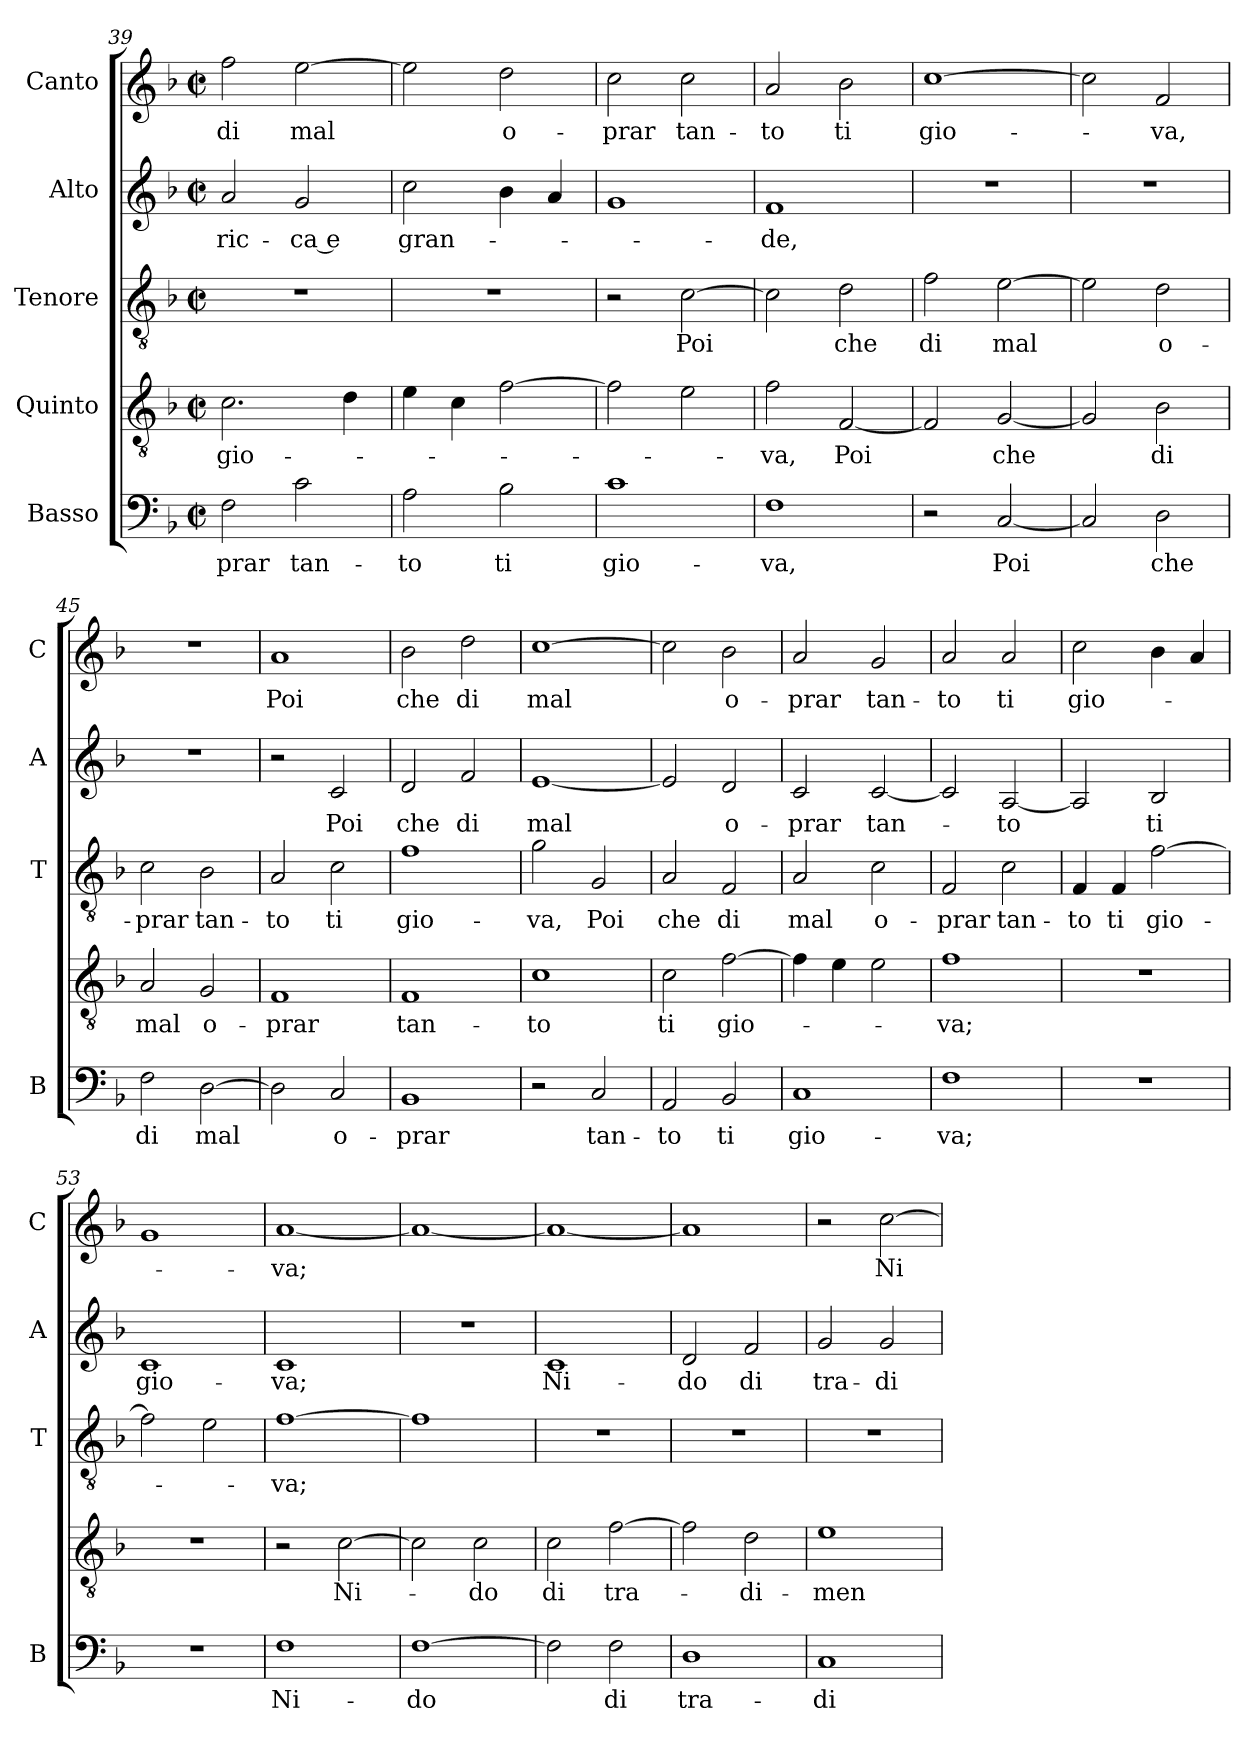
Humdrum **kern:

**kern	**text	**kern	**text	**kern	**text	**kern	**text	**kern	**text
*part5	*part5	*part4	*part4	*part3	*part3	*part2	*part2	*part1	*part1
*staff5	*staff5	*staff4	*staff4	*staff3	*staff3	*staff2	*staff2	*staff1	*staff1
*I"Basso	*	*I"Quinto	*	*I"Tenore	*	*I"Alto	*	*I"Canto	*
*I'B	*	*	*	*I'T	*	*I'A	*	*I'C	*
!!LO:PB:g=z
*clefF4	*	*clefGv2	*	*clefGv2	*	*clefG2	*	*clefG2	*
*k[b-]	*	*k[b-]	*	*k[b-]	*	*k[b-]	*	*k[b-]	*
*M2/2	*	*M2/2	*	*M2/2	*	*M2/2	*	*M2/2	*
*met(c|)	*	*met(c|)	*	*met(c|)	*	*met(c|)	*	*met(c|)	*
=39	=39	=39	=39	=39	=39	=39	=39	=39	=39
!	!LO:LY:b	!	!LO:LY:b	!	!	!	!LO:LY:b	!	!LO:LY:b
2F\	-prar	2.c\	gio-	1r	.	2a/	ric-	2ff\	di
!	!LO:LY:b	!	!	!	!	!	!LO:LY:b	!	!LO:LY:b
2c\	tan-	.	.	.	.	2g/	ca e	[2ee\	mal
.	.	4d\	.	.	.	.	.	.	.
=40	=40	=40	=40	=40	=40	=40	=40	=40	=40
!	!LO:LY:b	!	!	!	!	!	!LO:LY:b	!	!
2A\	-to	4e\	.	1r	.	2cc\	gran-	2ee\]	.
.	.	4c\	.	.	.	.	.	.	.
!	!LO:LY:b	!	!	!	!	!	!	!	!LO:LY:b
2B-\	ti	[2f\	.	.	.	4b-\	.	2dd\	o-
.	.	.	.	.	.	4a/	.	.	.
=41	=41	=41	=41	=41	=41	=41	=41	=41	=41
!	!LO:LY:b	!	!	!	!	!	!	!	!LO:LY:b
1c	gio-	2f\]	.	2r	.	1g	.	2cc\	-prar
!	!	!	!	!	!LO:LY:b	!	!	!	!LO:LY:b
.	.	2e\	.	[2c\	Poi	.	.	2cc\	tan-
=42	=42	=42	=42	=42	=42	=42	=42	=42	=42
!	!LO:LY:b	!	!LO:LY:b	!	!	!	!LO:LY:b	!	!LO:LY:b
1F	-va,	2f\	-va,	2c\]	.	1f	-de,	2a/	-to
!	!	!	!LO:LY:b	!	!LO:LY:b	!	!	!	!LO:LY:b
.	.	[2F/	Poi	2d\	che	.	.	2b-\	ti
=43	=43	=43	=43	=43	=43	=43	=43	=43	=43
!	!	!	!	!	!LO:LY:b	!	!	!	!LO:LY:b
2r	.	2F/]	.	2f\	di	1r	.	[1cc	gio-
!	!LO:LY:b	!	!LO:LY:b	!	!LO:LY:b	!	!	!	!
[2C/	Poi	[2G/	che	[2e\	mal	.	.	.	.
=44	=44	=44	=44	=44	=44	=44	=44	=44	=44
2C/]	.	2G/]	.	2e\]	.	1r	.	2cc\]	.
!	!LO:LY:b	!	!LO:LY:b	!	!LO:LY:b	!	!	!	!LO:LY:b
2D\	che	2B-\	di	2d\	o-	.	.	2f/	-va,
=45	=45	=45	=45	=45	=45	=45	=45	=45	=45
!	!LO:LY:b	!	!LO:LY:b	!	!LO:LY:b	!	!	!	!
2F\	di	2A/	mal	2c\	-prar	1r	.	1r	.
!	!LO:LY:b	!	!LO:LY:b	!	!LO:LY:b	!	!	!	!
[2D\	mal	2G/	o-	2B-\	tan-	.	.	.	.
=46	=46	=46	=46	=46	=46	=46	=46	=46	=46
!	!	!	!LO:LY:b	!	!LO:LY:b	!	!	!	!LO:LY:b
2D\]	.	1F	-prar	2A/	-to	2r	.	1a	Poi
!	!LO:LY:b	!	!	!	!LO:LY:b	!	!LO:LY:b	!	!
2C/	o-	.	.	2c\	ti	2c/	Poi	.	.
=47	=47	=47	=47	=47	=47	=47	=47	=47	=47
!	!LO:LY:b	!	!LO:LY:b	!	!LO:LY:b	!	!LO:LY:b	!	!LO:LY:b
1BB-	-prar	1F	tan-	1f	gio-	2d/	che	2b-\	che
!	!	!	!	!	!	!	!LO:LY:b	!	!LO:LY:b
.	.	.	.	.	.	2f/	di	2dd\	di
!!LO:LB:g=z
=48	=48	=48	=48	=48	=48	=48	=48	=48	=48
!	!	!	!LO:LY:b	!	!LO:LY:b	!	!LO:LY:b	!	!LO:LY:b
2r	.	1c	-to	2g\	-va,	[1e	mal	[1cc	mal
!	!LO:LY:b	!	!	!	!LO:LY:b	!	!	!	!
2C/	tan-	.	.	2G/	Poi	.	.	.	.
=49	=49	=49	=49	=49	=49	=49	=49	=49	=49
!	!LO:LY:b	!	!LO:LY:b	!	!LO:LY:b	!	!	!	!
2AA/	-to	2c\	ti	2A/	che	2e/]	.	2cc\]	.
!	!LO:LY:b	!	!LO:LY:b	!	!LO:LY:b	!	!LO:LY:b	!	!LO:LY:b
2BB-/	ti	[2f\	gio-	2F/	di	2d/	o-	2b-\	o-
=50	=50	=50	=50	=50	=50	=50	=50	=50	=50
!	!LO:LY:b	!	!	!	!LO:LY:b	!	!LO:LY:b	!	!LO:LY:b
1C	gio-	4f\]	.	2A/	mal	2c/	-prar	2a/	-prar
.	.	4e\	.	.	.	.	.	.	.
!	!	!	!	!	!LO:LY:b	!	!LO:LY:b	!	!LO:LY:b
.	.	2e\	.	2c\	o-	[2c/	tan-	2g/	tan-
=51	=51	=51	=51	=51	=51	=51	=51	=51	=51
!	!LO:LY:b	!	!LO:LY:b	!	!LO:LY:b	!	!	!	!LO:LY:b
1F	-va;	1f	-va;	2F/	-prar	2c/]	.	2a/	-to
!	!	!	!	!	!LO:LY:b	!	!LO:LY:b	!	!LO:LY:b
.	.	.	.	2c\	tan-	[2A/	-to	2a/	ti
=52	=52	=52	=52	=52	=52	=52	=52	=52	=52
!	!	!	!	!	!LO:LY:b	!	!	!	!LO:LY:b
1r	.	1r	.	4F/	-to	2A/]	.	2cc\	gio-
!	!	!	!	!	!LO:LY:b	!	!	!	!
.	.	.	.	4F/	ti	.	.	.	.
!	!	!	!	!	!LO:LY:b	!	!LO:LY:b	!	!
.	.	.	.	[2f\	gio-	2B-/	ti	4b-\	.
.	.	.	.	.	.	.	.	4a/	.
=53	=53	=53	=53	=53	=53	=53	=53	=53	=53
!	!	!	!	!	!	!	!LO:LY:b	!	!
1r	.	1r	.	2f\]	.	1c	gio-	1g	.
.	.	.	.	2e\	.	.	.	.	.
=54	=54	=54	=54	=54	=54	=54	=54	=54	=54
!	!LO:LY:b	!	!	!	!LO:LY:b	!	!LO:LY:b	!	!LO:LY:b
1F	Ni-	2r	.	[1f	-va;	1c	-va;	[1a	-va;
!	!	!	!LO:LY:b	!	!	!	!	!	!
.	.	[2c\	Ni-	.	.	.	.	.	.
=55	=55	=55	=55	=55	=55	=55	=55	=55	=55
!	!LO:LY:b	!	!	!	!	!	!	!	!
[1F	-do	2c\]	.	1f]	.	1r	.	1a_	.
!	!	!	!LO:LY:b	!	!	!	!	!	!
.	.	2c\	-do	.	.	.	.	.	.
!!LO:LB:g=z
=56	=56	=56	=56	=56	=56	=56	=56	=56	=56
!	!	!	!LO:LY:b	!	!	!	!LO:LY:b	!	!
2F\]	.	2c\	di	1r	.	1c	Ni-	1a_	.
!	!LO:LY:b	!	!LO:LY:b	!	!	!	!	!	!
2F\	di	[2f\	tra-	.	.	.	.	.	.
=57	=57	=57	=57	=57	=57	=57	=57	=57	=57
!	!LO:LY:b	!	!	!	!	!	!LO:LY:b	!	!
1D	tra-	2f\]	.	1r	.	2d/	-do	1a]	.
!	!	!	!LO:LY:b	!	!	!	!LO:LY:b	!	!
.	.	2d\	-di-	.	.	2f/	di	.	.
=58	=58	=58	=58	=58	=58	=58	=58	=58	=58
!	!LO:LY:b	!	!LO:LY:b	!	!	!	!LO:LY:b	!	!
1C	-di-	1e	-men-	1r	.	2g/	tra-	2r	.
!	!	!	!	!	!	!	!LO:LY:b	!	!LO:LY:b
.	.	.	.	.	.	2g/	-di-	[2cc\	Ni-
=	=	=	=	=	=	=	=	=	=
*-	*-	*-	*-	*-	*-	*-	*-	*-	*-
